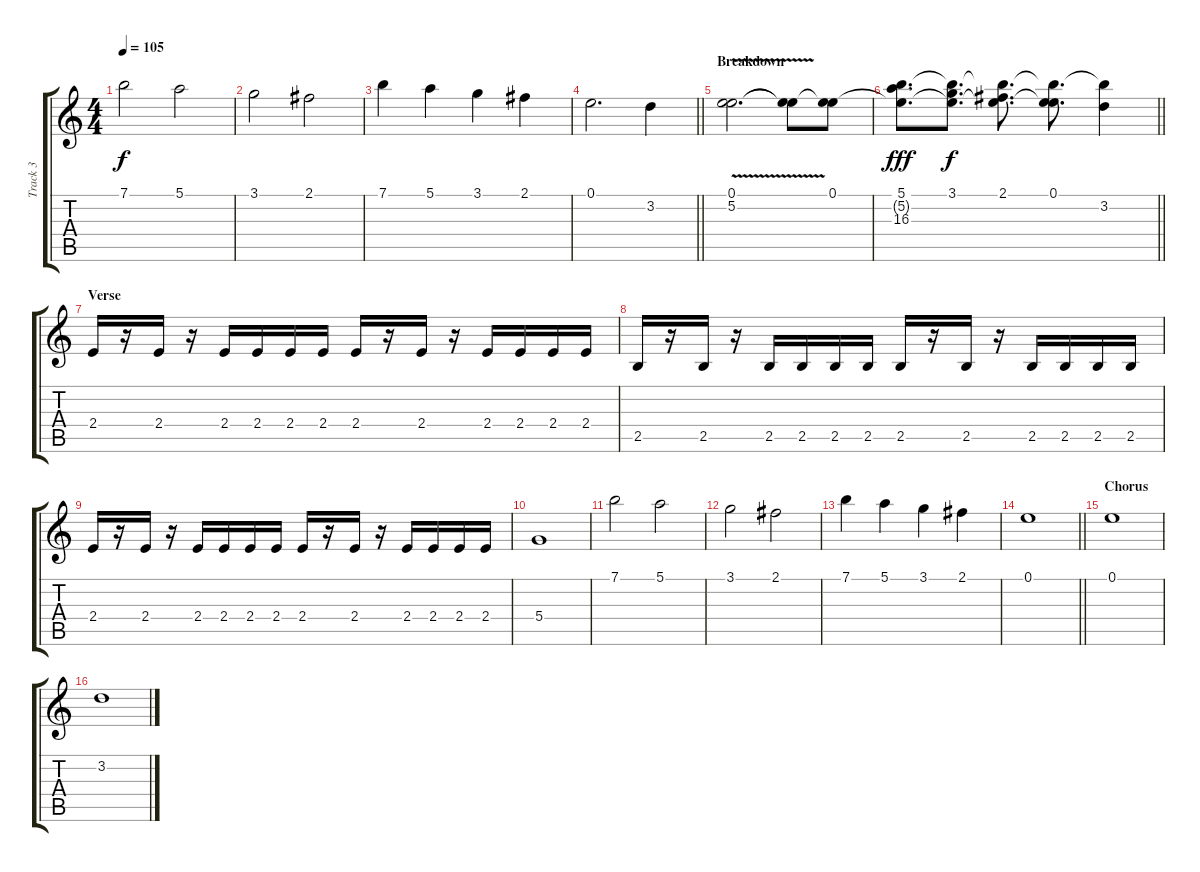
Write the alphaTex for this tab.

\track ("Track 3" "Track 3") {instrument accordion}
\staff {score tabs}
\tuning (E5 B4 G4 D4 A3 E3) {hide}
\ts (4 4)
\tempo 105
\clef g2
\ks c
7.1.2{dy f} 5.1.2 |
3.1.2 2.1.2 |
7.1.4 5.1.4 3.1.4 2.1.4 |
\barLineRight lightlight
0.1.2{d} 3.2.4 |
\section ("" "Breakdown")
(0.1 5.2{v}).2{d} (0.1{t} 5.2{t}).8 (0.1 5.2{t}).8 |
\barLineRight lightlight
(5.1 5.2{t} 16.3).8{d dy fff} (3.1 5.2{t} 16.3{t}).8{d dy f} (2.1 5.2{t} 16.3{t}).8{d} (0.1 5.2{t} 16.3{t}).8{d} (3.2 16.3{t}).4 |
\section ("" "Verse")
2.4.16 r.16 2.4.16 r.16 2.4.16 2.4.16 2.4.16 2.4.16 2.4.16 r.16 2.4.16 r.16 2.4.16 2.4.16 2.4.16 2.4.16 |
2.5.16 r.16 2.5.16 r.16 2.5.16 2.5.16 2.5.16 2.5.16 2.5.16 r.16 2.5.16 r.16 2.5.16 2.5.16 2.5.16 2.5.16 |
2.4.16 r.16 2.4.16 r.16 2.4.16 2.4.16 2.4.16 2.4.16 2.4.16 r.16 2.4.16 r.16 2.4.16 2.4.16 2.4.16 2.4.16 |
5.4.1 |
7.1.2 5.1.2 |
3.1.2 2.1.2 |
7.1.4 5.1.4 3.1.4 2.1.4 |
\barLineRight lightlight
0.1.1 |
\section ("" "Chorus")
0.1.1 |
3.2.1
